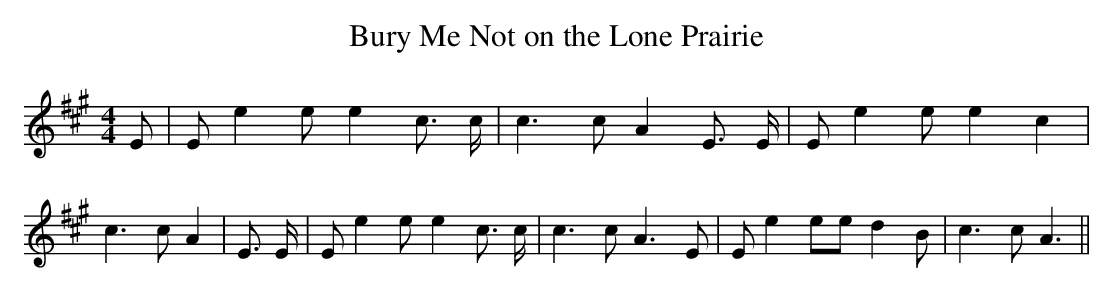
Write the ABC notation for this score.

X:1
T:Bury Me Not on the Lone Prairie
M:4/4
L:1/8
K:A
 E| E e2 e e2 c3/2 c/2| c3 c A2 E3/2 E/2| E- e2 e e2 c2| c3 c A2| E3/2 E/2|\
 E e2 e e2 c3/2 c/2| c3 c A3 E| E e2 ee d2 B| c3 c A3||
